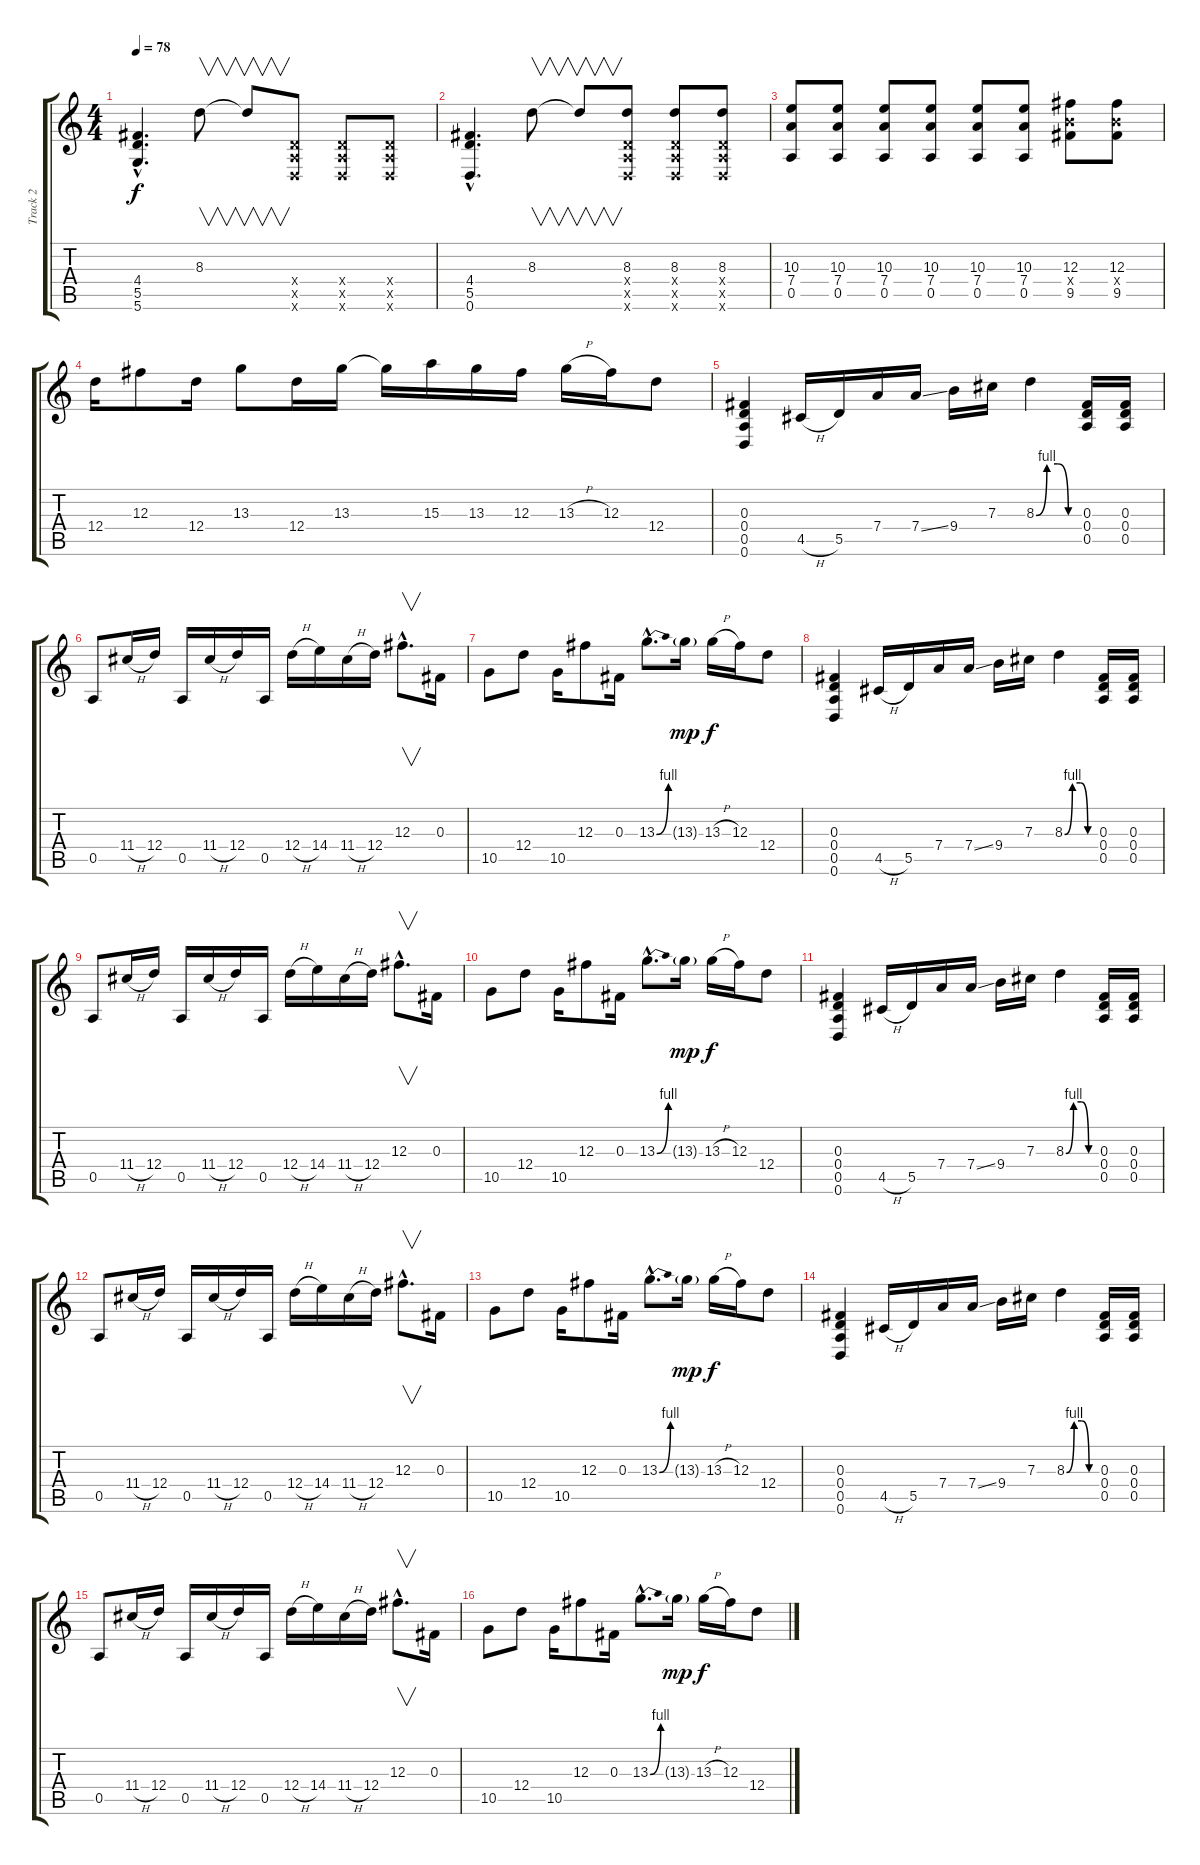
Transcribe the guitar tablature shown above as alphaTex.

\track ("Track 2" "Track 2") {instrument distortionguitar}
\staff {score tabs}
\tuning (D4 A3 Gb3 D3 A2 D2) {hide}
\ts (4 4)
\tempo 78
\clef g2
\ks c
(4.4{hac} 5.5{hac} 5.6{hac}).4{d dy f} 8.3.8{v} 8.3{t}.8{v} (0.4{x} 0.5{x} 0.6{x}).8 (0.4{x} 0.5{x} 0.6{x}).8 (0.4{x} 0.5{x} 0.6{x}).8 |
(4.4{hac} 5.5{hac} 0.6{hac}).4{d} 8.3.8{v} 8.3{t}.8{v} (8.3 0.4{x} 0.5{x} 0.6{x}).8 (8.3 0.4{x} 0.5{x} 0.6{x}).8 (8.3 0.4{x} 0.5{x} 0.6{x}).8 |
(10.3 7.4 0.5).8 (10.3 7.4 0.5).8 (10.3 7.4 0.5).8 (10.3 7.4 0.5).8 (10.3 7.4 0.5).8 (10.3 7.4 0.5).8 (12.3 9.4{x} 9.5).8 (12.3 9.4{x} 9.5).8 |
12.4.16 12.3.8 12.4.16 13.3.8 12.4.16 13.3.16 13.3{t}.16 15.3.16 13.3.16 12.3.16 13.3{h}.16 12.3.16 12.4.8 |
(0.3 0.4 0.5 0.6).4 4.5{h}.16 5.5.16 7.4.16 7.4{ss}.16 9.4.16 7.3.16 8.3{be (custom 0 0 15 4 30 4 45 0 60 0)}.4 (0.3 0.4 0.5).16 (0.3 0.4 0.5).16 |
0.5.8 11.4{h}.16 12.4.16 0.5.16 11.4{h}.16 12.4.16 0.5.16 12.4{h}.16 14.4.16 11.4{h}.16 12.4.16 12.3{hac}.8{v d} 0.3.16 |
10.5.8 12.4.8 10.5.16 12.3.8 0.3.16 13.3{be (bend 0 0 60 4) hac}.8{d} 13.3{g}.16{dy mp} 13.3{h}.16{dy f} 12.3.16 12.4.8 |
(0.3 0.4 0.5 0.6).4 4.5{h}.16 5.5.16 7.4.16 7.4{ss}.16 9.4.16 7.3.16 8.3{be (custom 0 0 15 4 30 4 45 0 60 0)}.4 (0.3 0.4 0.5).16 (0.3 0.4 0.5).16 |
0.5.8 11.4{h}.16 12.4.16 0.5.16 11.4{h}.16 12.4.16 0.5.16 12.4{h}.16 14.4.16 11.4{h}.16 12.4.16 12.3{hac}.8{v d} 0.3.16 |
10.5.8 12.4.8 10.5.16 12.3.8 0.3.16 13.3{be (bend 0 0 60 4) hac}.8{d} 13.3{g}.16{dy mp} 13.3{h}.16{dy f} 12.3.16 12.4.8 |
(0.3 0.4 0.5 0.6).4 4.5{h}.16 5.5.16 7.4.16 7.4{ss}.16 9.4.16 7.3.16 8.3{be (custom 0 0 15 4 30 4 45 0 60 0)}.4 (0.3 0.4 0.5).16 (0.3 0.4 0.5).16 |
0.5.8 11.4{h}.16 12.4.16 0.5.16 11.4{h}.16 12.4.16 0.5.16 12.4{h}.16 14.4.16 11.4{h}.16 12.4.16 12.3{hac}.8{v d} 0.3.16 |
10.5.8 12.4.8 10.5.16 12.3.8 0.3.16 13.3{be (bend 0 0 60 4) hac}.8{d} 13.3{g}.16{dy mp} 13.3{h}.16{dy f} 12.3.16 12.4.8 |
(0.3 0.4 0.5 0.6).4 4.5{h}.16 5.5.16 7.4.16 7.4{ss}.16 9.4.16 7.3.16 8.3{be (custom 0 0 15 4 30 4 45 0 60 0)}.4 (0.3 0.4 0.5).16 (0.3 0.4 0.5).16 |
0.5.8 11.4{h}.16 12.4.16 0.5.16 11.4{h}.16 12.4.16 0.5.16 12.4{h}.16 14.4.16 11.4{h}.16 12.4.16 12.3{hac}.8{v d} 0.3.16 |
10.5.8 12.4.8 10.5.16 12.3.8 0.3.16 13.3{be (bend 0 0 60 4) hac}.8{d} 13.3{g}.16{dy mp} 13.3{h}.16{dy f} 12.3.16 12.4.8
